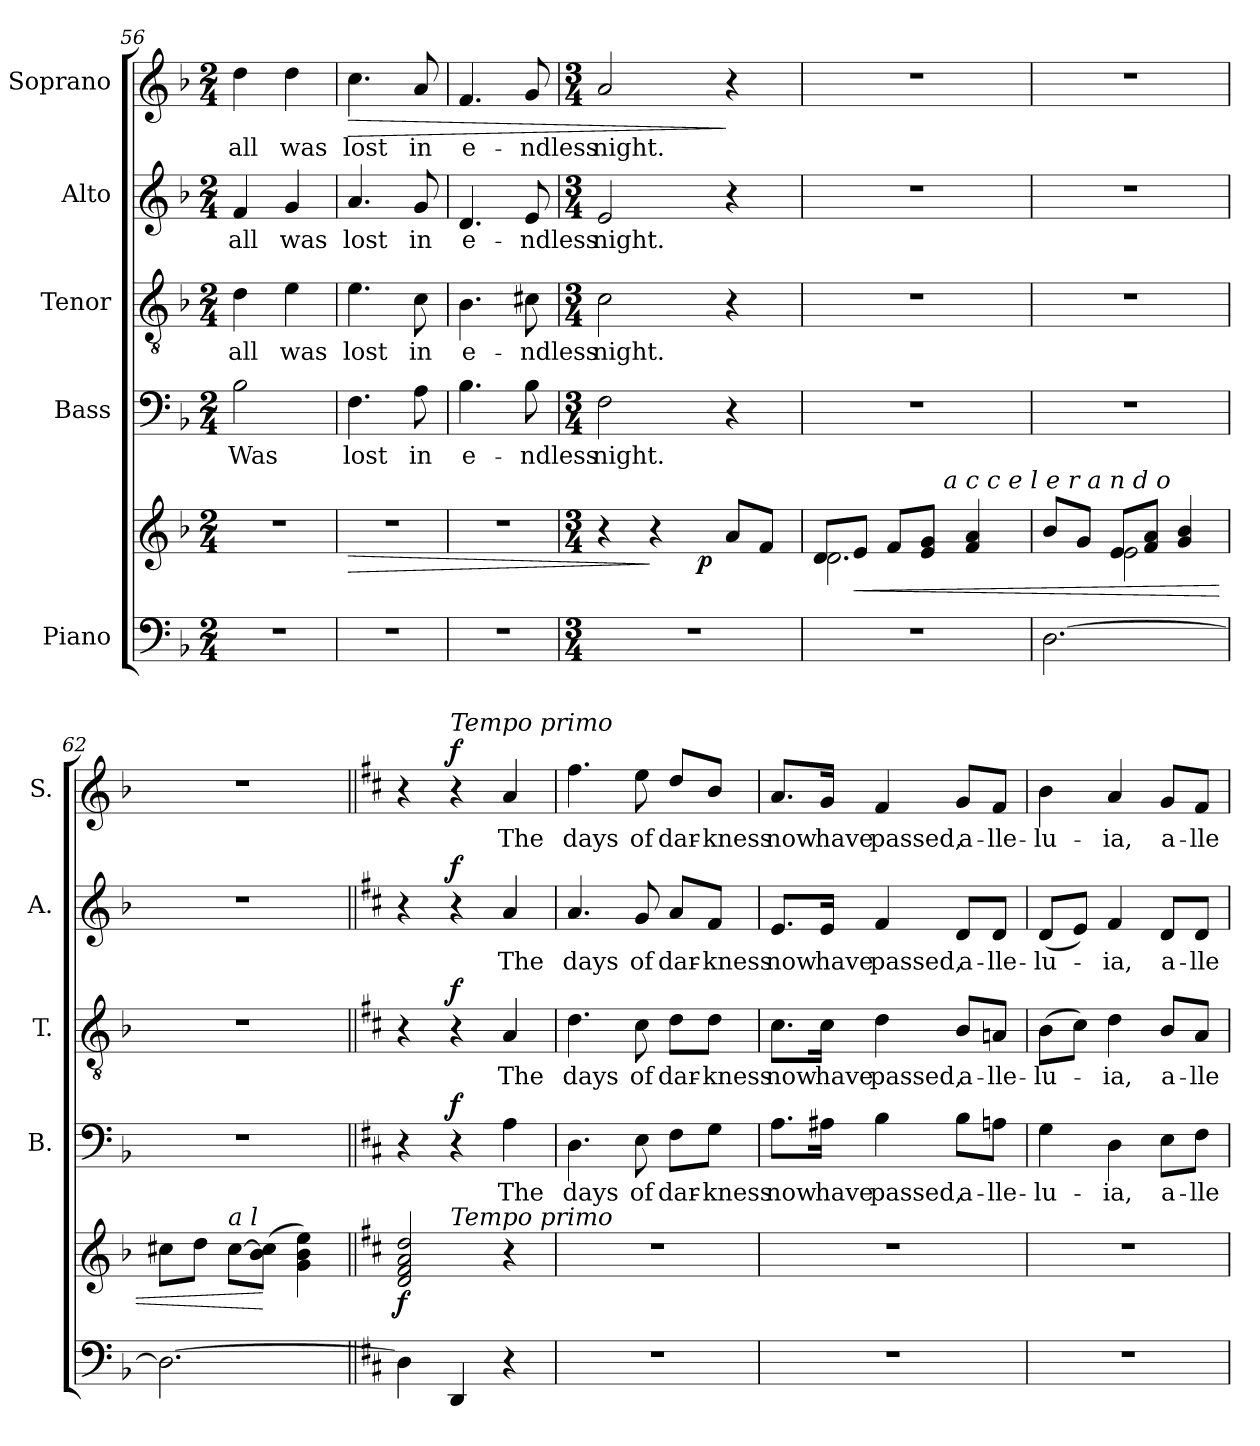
**kern	**kern	**dynam	**kern	**text	**dynam	**kern	**text	**dynam	**kern	**text	**dynam	**kern	**text	**dynam
*part5	*part5	*part5	*part4	*part4	*part4	*part3	*part3	*part3	*part2	*part2	*part2	*part1	*part1	*part1
*staff6	*staff5	*staff5/6	*staff4	*staff4	*staff4	*staff3	*staff3	*staff3	*staff2	*staff2	*staff2	*staff1	*staff1	*staff1
*I"Piano	*	*	*I"Bass	*	*	*I"Tenor	*	*	*I"Alto	*	*	*I"Soprano	*	*
*	*	*	*I'B.	*	*	*I'T.	*	*	*I'A.	*	*	*I'S.	*	*
!!LO:LB:g=z
*clefF4	*clefG2	*	*clefF4	*	*	*clefGv2	*	*	*clefG2	*	*	*clefG2	*	*
*	*	*	*	*	*	*ITrd7c12	*	*	*	*	*	*	*	*
*k[b-]	*k[b-]	*	*k[b-]	*	*	*k[b-]	*	*	*k[b-]	*	*	*k[b-]	*	*
*F:	*F:	*	*F:	*	*	*F:	*	*	*F:	*	*	*F:	*	*
*M2/4	*M2/4	*	*M2/4	*	*	*M2/4	*	*	*M2/4	*	*	*M2/4	*	*
=56	=56	=56	=56	=56	=56	=56	=56	=56	=56	=56	=56	=56	=56	=56
!LO:N:vis=1	!LO:N:vis=1	!	!	!LO:LY:b	!	!	!LO:LY:b	!	!	!LO:LY:b	!	!	!LO:LY:b	!
2r	2r	.	2B-\	Was	.	4D\	all	.	4f/	all	.	4dd\	all	.
!	!	!	!	!	!	!	!LO:LY:b	!	!	!LO:LY:b	!	!	!LO:LY:b	!
.	.	.	.	.	.	4E\	was	.	4g/	was	.	4dd\	was	.
=57	=57	=57	=57	=57	=57	=57	=57	=57	=57	=57	=57	=57	=57	=57
!LO:N:vis=1	!LO:N:vis=1	!LO:HP:b	!	!LO:LY:b	!	!	!LO:LY:b	!	!	!LO:LY:b	!	!	!LO:LY:b	!LO:HP:b
2r	2r	>	4.F\	lost	.	4.E\	lost	.	4.a/	lost	.	4.cc\	lost	>
!	!	!	!	!LO:LY:b	!	!	!LO:LY:b	!	!	!LO:LY:b	!	!	!LO:LY:b	!
.	.	.	8A\	in	.	8C\	in	.	8g/	in	.	8a/	in	.
=58	=58	=58	=58	=58	=58	=58	=58	=58	=58	=58	=58	=58	=58	=58
!LO:N:vis=1	!LO:N:vis=1	!	!	!LO:LY:b	!	!	!LO:LY:b	!	!	!LO:LY:b	!	!	!LO:LY:b	!
2r	2r	.	4.B-\	e-	.	4.BB-\	e-	.	4.d/	e-	.	4.f/	e-	.
!	!	!	!	!LO:LY:b	!	!	!LO:LY:b	!	!	!LO:LY:b	!	!	!LO:LY:b	!
.	.	.	8B-\	-ndless	.	8C#X\	-ndless	.	8e/	-ndless	.	8g/	-ndless	.
=59	=59	=59	=59	=59	=59	=59	=59	=59	=59	=59	=59	=59	=59	=59
*M3/4	*M3/4	*	*M3/4	*	*	*M3/4	*	*	*M3/4	*	*	*M3/4	*	*
!LO:N:vis=1	!	!	!	!LO:LY:b	!	!	!LO:LY:b	!	!	!LO:LY:b	!	!	!LO:LY:b	!
*	*^	*	*	*	*	*	*	*	*	*	*	*	*	*
2.r	4r	4ryy	.	2F\	night.	.	2C\	night.	.	2e/	night.	.	2a/	night.	.
.	4r	8ryy	]	.	.	.	.	.	.	.	.	.	.	.	.
.	.	32ryy	.	.	.	.	.	.	.	.	.	.	.	.	.
!	!	!	!LO:DY:b	!	!	!	!	!	!	!	!	!	!	!	!
.	.	4ryy	p	.	.	.	.	.	.	.	.	.	.	.	.
.	8a/L	.	.	4r	.	.	4r	.	.	4r	.	.	4r	.	]
.	8f/J	.	.	.	.	.	.	.	.	.	.	.	.	.	.
.	.	16.ryy	.	.	.	.	.	.	.	.	.	.	.	.	.
=60	=60	=60	=60	=60	=60	=60	=60	=60	=60	=60	=60	=60	=60	=60	=60
!LO:N:vis=1	!	!	!	!LO:N:vis=1	!	!	!LO:N:vis=1	!	!	!LO:N:vis=1	!	!	!LO:N:vis=1	!	!
*	*	*^	*	*	*	*	*	*	*	*	*	*	*	*	*
2.r	8d/L	2.d\	4..ryy	.	2.r	.	.	2.r	.	.	2.r	.	.	2.r	.	.
!	!	!	!	!LO:HP:b	!	!	!	!	!	!	!	!	!	!	!	!
.	8e/J	.	.	<	.	.	.	.	.	.	.	.	.	.	.	.
.	8f/L	.	.	.	.	.	.	.	.	.	.	.	.	.	.	.
.	8e/ 8g/J	.	.	.	.	.	.	.	.	.	.	.	.	.	.	.
!	!	!	!LO:TX:a:i:t=a c c e l e r a n d o	!	!	!	!	!	!	!	!	!	!	!	!	!
.	.	.	4ryy	.	.	.	.	.	.	.	.	.	.	.	.	.
.	4f/ 4a/	.	.	.	.	.	.	.	.	.	.	.	.	.	.	.
.	.	.	16ryy	.	.	.	.	.	.	.	.	.	.	.	.	.
=61	=61	=61	=61	=61	=61	=61	=61	=61	=61	=61	=61	=61	=61	=61	=61	=61
!	!	!	!	!	!LO:N:vis=1	!	!	!LO:N:vis=1	!	!	!LO:N:vis=1	!	!	!LO:N:vis=1	!	!
*	*	*v	*v	*	*	*	*	*	*	*	*	*	*	*	*	*
[>2.D\	8b-/L	4ryy	.	2.r	.	.	2.r	.	.	2.r	.	.	2.r	.	.
.	8g/J	.	.	.	.	.	.	.	.	.	.	.	.	.	.
.	8e/L	2e\	.	.	.	.	.	.	.	.	.	.	.	.	.
.	8f/ 8a/J	.	.	.	.	.	.	.	.	.	.	.	.	.	.
.	4g/ 4b-/	.	.	.	.	.	.	.	.	.	.	.	.	.	.
*	*v	*v	*	*	*	*	*	*	*	*	*	*	*	*	*
=62	=62	=62	=62	=62	=62	=62	=62	=62	=62	=62	=62	=62	=62	=62
!	!	!	!LO:N:vis=1	!	!	!LO:N:vis=1	!	!	!LO:N:vis=1	!	!	!LO:N:vis=1	!	!
2.D\_	8cc#X\L	.	2.r	.	.	2.r	.	.	2.r	.	.	2.r	.	.
.	8dd\J	.	.	.	.	.	.	.	.	.	.	.	.	.
!	!LO:TX:a:i:t=a l	!	!	!	!	!	!	!	!	!	!	!	!	!
.	[>8cc#\L	.	.	.	.	.	.	.	.	.	.	.	.	.
.	(>8b-\ 8cc#]\J	[	.	.	.	.	.	.	.	.	.	.	.	.
.	4g\ 4b-\ 4ee\)	.	.	.	.	.	.	.	.	.	.	.	.	.
!!LO:LB:g=z
=63||	=63||	=63||	=63||	=63||	=63||	=63||	=63||	=63||	=63||	=63||	=63||	=63||	=63||	=63||
*k[f#c#]	*k[f#c#]	*	*k[f#c#]	*	*	*k[f#c#]	*	*	*k[f#c#]	*	*	*k[f#c#]	*	*
*D:	*D:	*	*D:	*	*	*D:	*	*	*D:	*	*	*D:	*	*
*	*MM88	*	*	*	*	*	*	*	*	*	*	*MM88	*	*
!	!	!LO:DY:b	!	!	!	!	!	!	!	!	!	!	!	!
*	*^	*	*	*	*	*	*	*	*	*	*	*	*	*
4D\]	2d/ 2f#/ 2a/ 2dd/	4ryy	f	4r	.	.	4r	.	.	4r	.	.	4r	.	.
!	!	!	!	!	!	!	!	!	!	!	!	!	!LO:TX:a:i:t=Tempo primo	!	!
!	!	!LO:TX:a:i:t=Tempo primo	!	!	!	!	!	!	!	!	!	!	!	!	!
!	!	!	!	!	!	!LO:DY:b	!	!	!LO:DY:b	!	!	!LO:DY:b	!	!	!LO:DY:b
4DD/	.	2ryy	.	4r	.	f	4r	.	f	4r	.	f	4r	.	f
!	!	!	!	!	!LO:LY:b	!	!	!LO:LY:b	!	!	!LO:LY:b	!	!	!LO:LY:b	!
4r	4r	.	.	4A\	The	.	4AA/	The	.	4a/	The	.	4a/	The	.
=64	=64	=64	=64	=64	=64	=64	=64	=64	=64	=64	=64	=64	=64	=64	=64
!LO:N:vis=1	!LO:N:vis=1	!	!	!	!LO:LY:b	!	!	!LO:LY:b	!	!	!LO:LY:b	!	!	!LO:LY:b	!
*	*v	*v	*	*	*	*	*	*	*	*	*	*	*	*	*
2.r	2.r	.	4.D\	days	.	4.D\	days	.	4.a/	days	.	4.ff#\	days	.
!	!	!	!	!LO:LY:b	!	!	!LO:LY:b	!	!	!LO:LY:b	!	!	!LO:LY:b	!
.	.	.	8E\	of	.	8C#\	of	.	8g/	of	.	8ee\	of	.
!	!	!	!	!LO:LY:b	!	!	!LO:LY:b	!	!	!LO:LY:b	!	!	!LO:LY:b	!
.	.	.	8F#\L	dar-	.	8D\L	dar-	.	8a/L	dar-	.	8dd/L	dar-	.
!	!	!	!	!LO:LY:b	!	!	!LO:LY:b	!	!	!LO:LY:b	!	!	!LO:LY:b	!
.	.	.	8G\J	-kness	.	8D\J	-kness	.	8f#/J	-kness	.	8b/J	-kness	.
=65	=65	=65	=65	=65	=65	=65	=65	=65	=65	=65	=65	=65	=65	=65
!LO:N:vis=1	!LO:N:vis=1	!	!	!LO:LY:b	!	!	!LO:LY:b	!	!	!LO:LY:b	!	!	!LO:LY:b	!
2.r	2.r	.	8.A\L	now	.	8.C#\L	now	.	8.e/L	now	.	8.a/L	now	.
!	!	!	!	!LO:LY:b	!	!	!LO:LY:b	!	!	!LO:LY:b	!	!	!LO:LY:b	!
.	.	.	16A#X\Jk	have	.	16C#\Jk	have	.	16e/Jk	have	.	16g/Jk	have	.
!	!	!	!	!LO:LY:b	!	!	!LO:LY:b	!	!	!LO:LY:b	!	!	!LO:LY:b	!
.	.	.	4B\	passed,	.	4D\	passed,	.	4f#/	passed,	.	4f#/	passed,	.
!	!	!	!	!LO:LY:b	!	!	!LO:LY:b	!	!	!LO:LY:b	!	!	!LO:LY:b	!
.	.	.	8B\L	a-	.	8BB/L	a-	.	8d/L	a-	.	8g/L	a-	.
!	!	!	!	!LO:LY:b	!	!	!LO:LY:b	!	!	!LO:LY:b	!	!	!LO:LY:b	!
.	.	.	8An\J	-lle-	.	8AAn/J	-lle-	.	8d/J	-lle-	.	8f#/J	-lle-	.
=66	=66	=66	=66	=66	=66	=66	=66	=66	=66	=66	=66	=66	=66	=66
!LO:N:vis=1	!LO:N:vis=1	!	!	!LO:LY:b	!	!	!LO:LY:b	!	!	!LO:LY:b	!	!	!LO:LY:b	!
2.r	2.r	.	4G\	-lu-	.	(>8BB\L	-lu-	.	(<8d/L	-lu-	.	4b\	-lu-	.
.	.	.	.	.	.	8C#\J)	.	.	8e/J)	.	.	.	.	.
!	!	!	!	!LO:LY:b	!	!	!LO:LY:b	!	!	!LO:LY:b	!	!	!LO:LY:b	!
.	.	.	4D\	-ia,	.	4D\	-ia,	.	4f#/	-ia,	.	4a/	-ia,	.
!	!	!	!	!LO:LY:b	!	!	!LO:LY:b	!	!	!LO:LY:b	!	!	!LO:LY:b	!
.	.	.	8E\L	a-	.	8BB/L	a-	.	8d/L	a-	.	8g/L	a-	.
!	!	!	!	!LO:LY:b	!	!	!LO:LY:b	!	!	!LO:LY:b	!	!	!LO:LY:b	!
.	.	.	8F#\J	-lle-	.	8AA/J	-lle-	.	8d/J	-lle-	.	8f#/J	-lle-	.
=	=	=	=	=	=	=	=	=	=	=	=	=	=	=
*-	*-	*-	*-	*-	*-	*-	*-	*-	*-	*-	*-	*-	*-	*-
